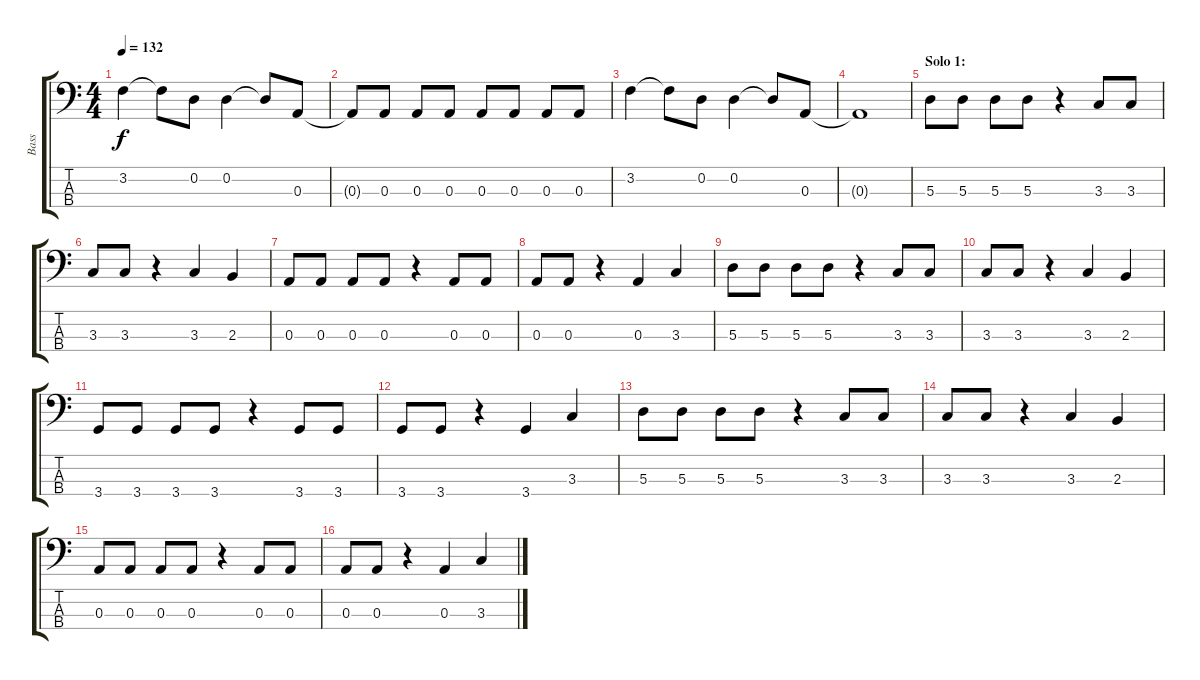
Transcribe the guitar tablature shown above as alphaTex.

\track ("Bass" "Bass") {instrument electricbassfinger}
\staff {score tabs}
\tuning (G2 D2 A1 E1) {hide}
\ts (4 4)
\tempo 132
\clef f4
\ks c
3.2.4{dy f} 3.2{t}.8 0.2.8 0.2.4 0.2{t}.8 0.3.8 |
0.3{t}.8 0.3.8 0.3.8 0.3.8 0.3.8 0.3.8 0.3.8 0.3.8 |
3.2.4 3.2{t}.8 0.2.8 0.2.4 0.2{t}.8 0.3.8 |
0.3{t}.1 |
\section ("" "Solo 1:")
5.3.8 5.3.8 5.3.8 5.3.8 r.4 3.3.8 3.3.8 |
3.3.8 3.3.8 r.4 3.3.4 2.3.4 |
0.3.8 0.3.8 0.3.8 0.3.8 r.4 0.3.8 0.3.8 |
0.3.8 0.3.8 r.4 0.3.4 3.3.4 |
5.3.8 5.3.8 5.3.8 5.3.8 r.4 3.3.8 3.3.8 |
3.3.8 3.3.8 r.4 3.3.4 2.3.4 |
3.4.8 3.4.8 3.4.8 3.4.8 r.4 3.4.8 3.4.8 |
3.4.8 3.4.8 r.4 3.4.4 3.3.4 |
5.3.8 5.3.8 5.3.8 5.3.8 r.4 3.3.8 3.3.8 |
3.3.8 3.3.8 r.4 3.3.4 2.3.4 |
0.3.8 0.3.8 0.3.8 0.3.8 r.4 0.3.8 0.3.8 |
0.3.8 0.3.8 r.4 0.3.4 3.3.4
